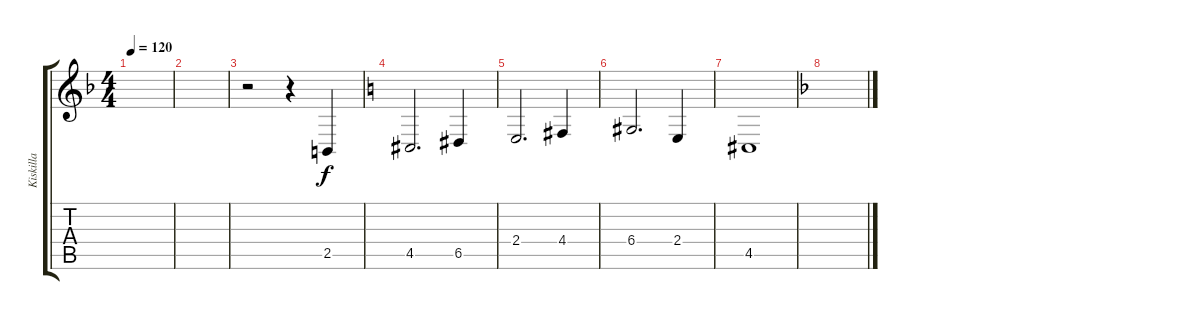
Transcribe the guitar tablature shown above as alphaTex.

\track ("Kiskilla" "Kiskilla") {instrument harpsichord}
\staff {score tabs}
\tuning (E4 B3 G3 D3 A2 E2) {hide}
\ts (4 4)
\tempo 120
\clef g2
\ks dminor
|
|
r.2 r.4 2.5.4{volume 16 instrument tremolostrings} |
\ks c
4.5.2{d} 6.5.4 |
2.4.2{d} 4.4.4 |
6.4.2{d} 2.4.4 |
4.5.1 |
\ks dminor
